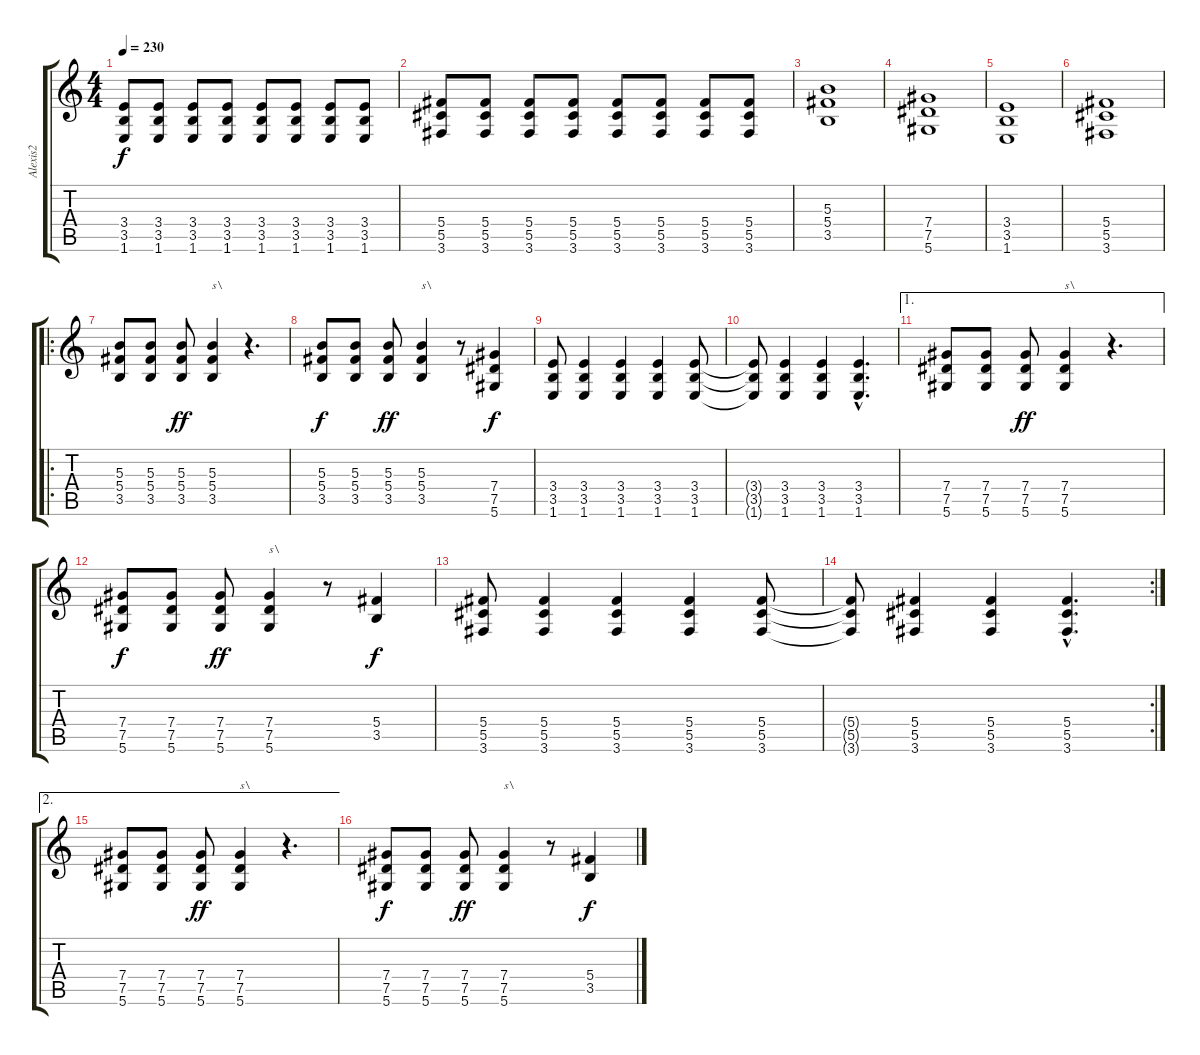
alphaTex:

\track ("Alexis2" "Alexis2") {instrument distortionguitar}
\staff {score tabs}
\tuning (Eb4 Bb3 Gb3 Db3 Ab2 Eb2) {hide}
\ts (4 4)
\tempo 230
\clef g2
\ks c
(3.4 3.5 1.6).8{dy f} (3.4 3.5 1.6).8 (3.4 3.5 1.6).8 (3.4 3.5 1.6).8 (3.4 3.5 1.6).8 (3.4 3.5 1.6).8 (3.4 3.5 1.6).8 (3.4 3.5 1.6).8 |
(5.4 5.5 3.6).8 (5.4 5.5 3.6).8 (5.4 5.5 3.6).8 (5.4 5.5 3.6).8 (5.4 5.5 3.6).8 (5.4 5.5 3.6).8 (5.4 5.5 3.6).8 (5.4 5.5 3.6).8 |
(5.3 5.4 3.5).1 |
(7.4 7.5 5.6).1 |
(3.4 3.5 1.6).1 |
(5.4 5.5 3.6).1 |
\ro
(5.3 5.4 3.5).8 (5.3 5.4 3.5).8 (5.3 5.4 3.5).8{dy ff} (5.3 5.4 3.5).4{txt "s\\"} r.4{d} |
(5.3 5.4 3.5).8{dy f} (5.3 5.4 3.5).8 (5.3 5.4 3.5).8{dy ff} (5.3 5.4 3.5).4{txt "s\\"} r.8 (7.4 7.5 5.6).4{dy f} |
(3.4 3.5 1.6).8 (3.4 3.5 1.6).4 (3.4 3.5 1.6).4 (3.4 3.5 1.6).4 (3.4 3.5 1.6).8 |
(3.4{t} 3.5{t} 1.6{t}).8 (3.4 3.5 1.6).4 (3.4 3.5 1.6).4 (3.4{hac} 3.5{hac} 1.6{hac}).4{d} |
\ae 1
(7.4 7.5 5.6).8 (7.4 7.5 5.6).8 (7.4 7.5 5.6).8{dy ff} (7.4 7.5 5.6).4{txt "s\\"} r.4{d} |
(7.4 7.5 5.6).8{dy f} (7.4 7.5 5.6).8 (7.4 7.5 5.6).8{dy ff} (7.4 7.5 5.6).4{txt "s\\"} r.8 (5.4 3.5).4{dy f} |
(5.4 5.5 3.6).8 (5.4 5.5 3.6).4 (5.4 5.5 3.6).4 (5.4 5.5 3.6).4 (5.4 5.5 3.6).8 |
\rc 2
(5.4{t} 5.5{t} 3.6{t}).8 (5.4 5.5 3.6).4 (5.4 5.5 3.6).4 (5.4{hac} 5.5{hac} 3.6{hac}).4{d} |
\ae 2
(7.4 7.5 5.6).8 (7.4 7.5 5.6).8 (7.4 7.5 5.6).8{dy ff} (7.4 7.5 5.6).4{txt "s\\"} r.4{d} |
(7.4 7.5 5.6).8{dy f} (7.4 7.5 5.6).8 (7.4 7.5 5.6).8{dy ff} (7.4 7.5 5.6).4{txt "s\\"} r.8 (5.4 3.5).4{dy f}
